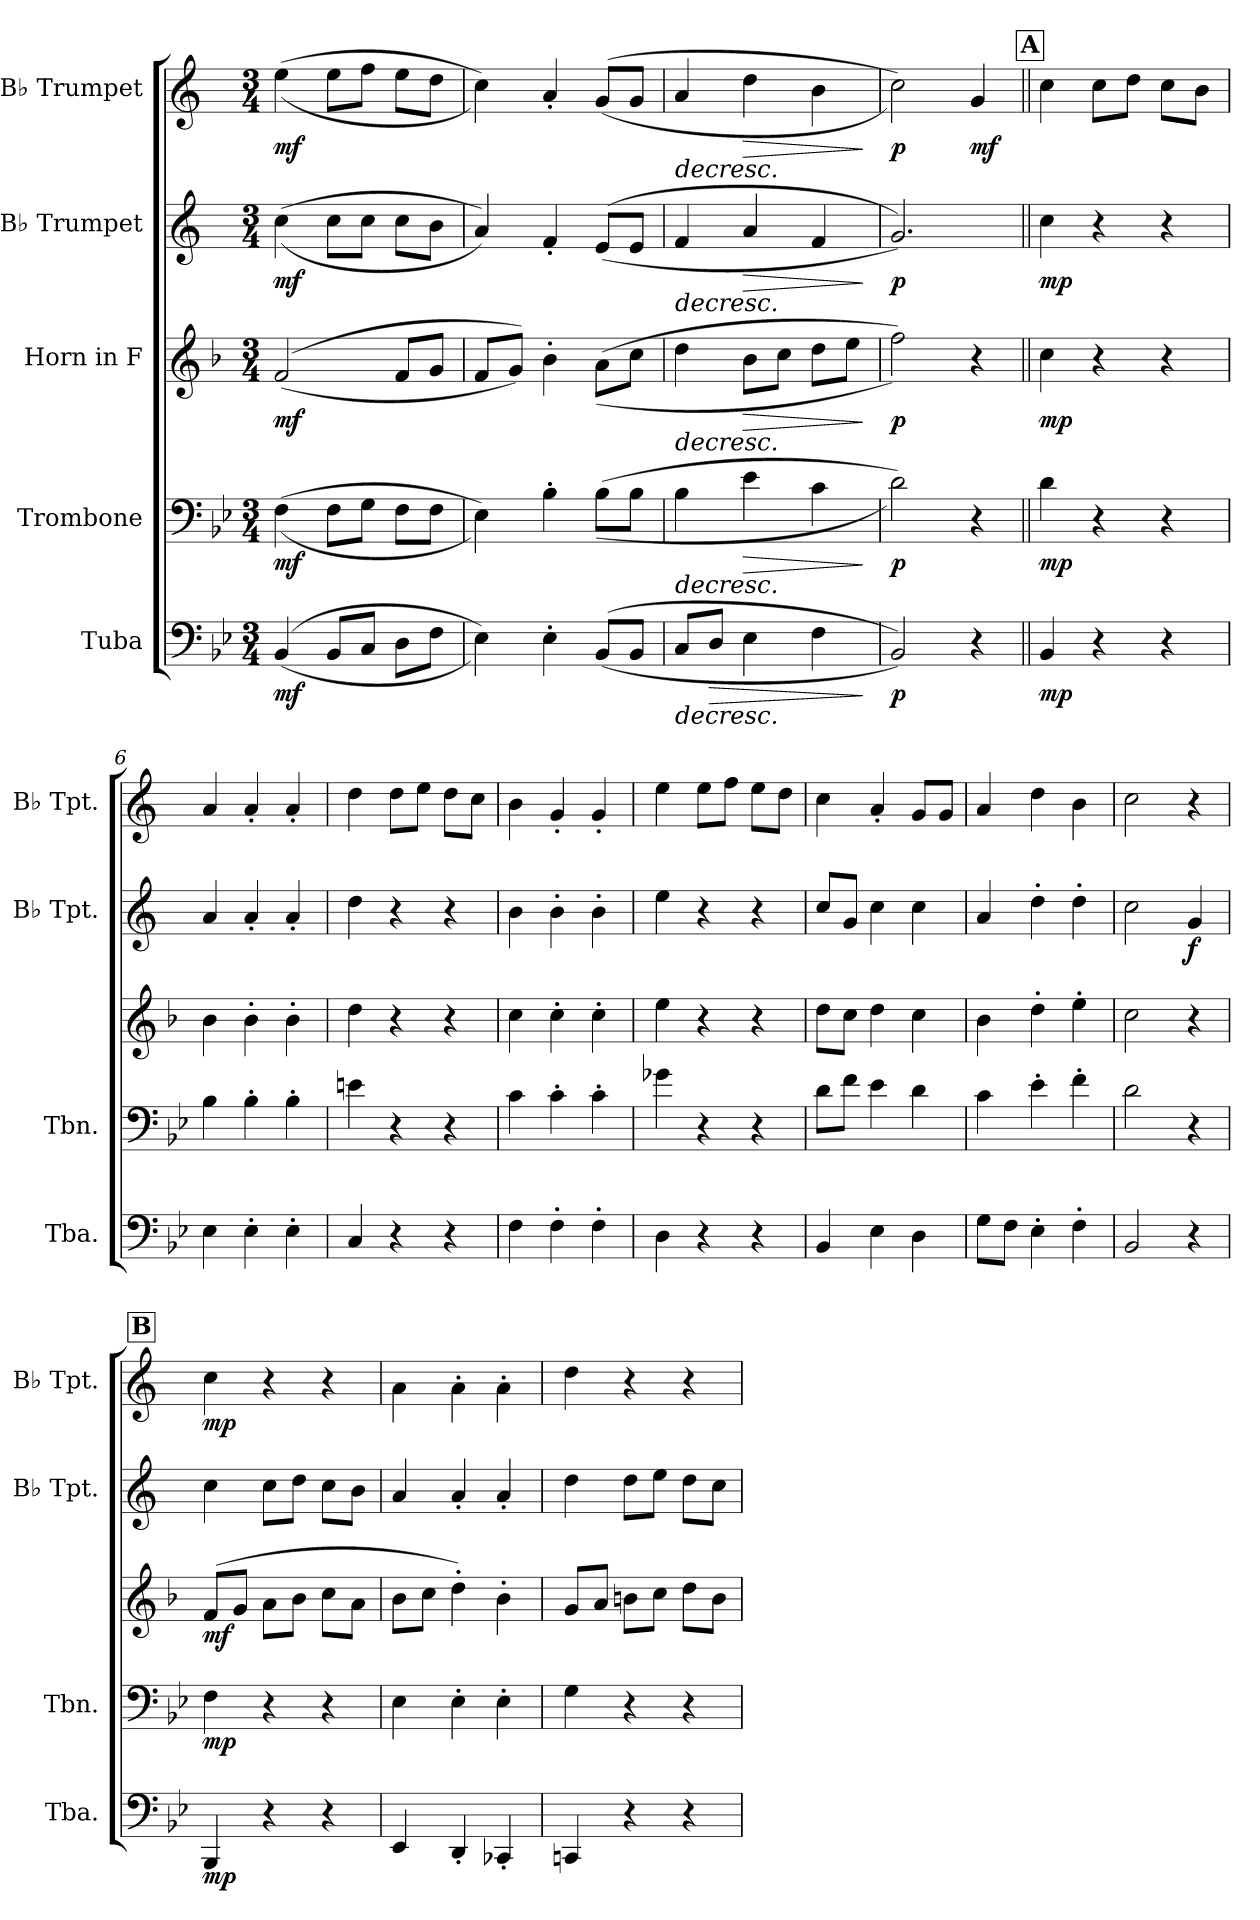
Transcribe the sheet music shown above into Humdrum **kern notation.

**kern	**dynam	**kern	**dynam	**kern	**dynam	**kern	**dynam	**kern	**dynam
*part5	*part5	*part4	*part4	*part3	*part3	*part2	*part2	*part1	*part1
*staff5	*staff5	*staff4	*staff4	*staff3	*staff3	*staff2	*staff2	*staff1	*staff1
*I"Tuba	*	*I"Trombone	*	*I"Horn in F	*	*I"B♭ Trumpet	*	*I"B♭ Trumpet	*
*I'Tba.	*	*I'Tbn.	*	*	*	*I'B♭ Tpt.	*	*I'B♭ Tpt.	*
*clefF4	*	*clefF4	*	*clefG2	*	*clefG2	*	*clefG2	*
*	*	*	*	*ITrd4c7	*	*ITrd1c2	*	*ITrd1c2	*
*k[b-e-]	*	*k[b-e-]	*	*k[b-e-]	*	*k[b-e-]	*	*k[b-e-]	*
*M3/4	*	*M3/4	*	*M3/4	*	*M3/4	*	*M3/4	*
*MM168	*	*MM168	*	*MM168	*	*MM168	*	*MM168	*
=1	=1	=1	=1	=1	=1	=1	=1	=1	=1
!	!LO:DY:b	!	!LO:DY:b	!	!LO:DY:b	!	!LO:DY:b	!	!LO:DY:b
(>(>4BB-/	mf	(>(>4F\	mf	(>(>2B-/	mf	(>(>4b-\	mf	(>(>4dd\	mf
8BB-/L	.	8F\L	.	.	.	8b-\L	.	8dd\L	.
8C/J	.	8G\J	.	.	.	8b-\J	.	8ee-\J	.
8D\L	.	8F\L	.	8B-/L	.	8b-\L	.	8dd\L	.
8F\J	.	8F\J	.	8c/J	.	8a\J	.	8cc\J	.
=2	=2	=2	=2	=2	=2	=2	=2	=2	=2
4E-\))	.	4E-\))	.	8B-/L	.	4g/))	.	4b-\))	.
.	.	.	.	8c/J))	.	.	.	.	.
4E-'\	.	4B-'\	.	4e-'\	.	4e-'/	.	4g'/	.
(>(>8BB-/L	.	(>(>8B-\L	.	(>(>8d\L	.	(>(>8d/L	.	(>(>8f/L	.
8BB-/J	.	8B-\J	.	8f\J	.	8d/J	.	8f/J	.
=3	=3	=3	=3	=3	=3	=3	=3	=3	=3
!	!LO:HP:b	!	!LO:HP:b	!	!LO:HP:b	!	!LO:HP:b	!	!LO:HP:b
8C/L	>	4B-\	>	4g\	>	4e-/	>	4g/	>
!	!LO:HP:b	!	!	!	!	!	!	!	!
8D/J	>	.	.	.	.	.	.	.	.
!	!	!	!LO:HP:b	!	!LO:HP:b	!	!LO:HP:b	!	!LO:HP:b
4E-\	.	4e-\	>	8e-\L	>	4g/	>	4cc\	>
.	.	.	.	8f\J	.	.	.	.	.
4F\	.	4c\	.	8g\L	.	4e-/	.	4a\	.
.	.	.	.	8a\J	.	.	.	.	.
.	] ]	.	] ]	.	] ]	.	] ]	.	] ]
=4	=4	=4	=4	=4	=4	=4	=4	=4	=4
!	!LO:DY:b	!	!LO:DY:b	!	!LO:DY:b	!	!LO:DY:b	!	!LO:DY:b
2BB-/))	p	2d\))	p	2b-\))	p	2.f/))	p	2b-\))	p
!	!	!	!	!	!	!	!	!	!LO:DY:b
4r	.	4r	.	4r	.	.	.	4f/	mf
!!LO:LB:g=z
!!LO:REH:place=s1:a:B:fs=14:t=A
=5||	=5||	=5||	=5||	=5||	=5||	=5||	=5||	=5||	=5||
!	!LO:DY:b	!	!LO:DY:b	!	!LO:DY:b	!	!LO:DY:b	!	!
4BB-/	mp	4d\	mp	4f\	mp	4b-\	mp	4b-\	.
4r	.	4r	.	4r	.	4r	.	8b-\L	.
.	.	.	.	.	.	.	.	8cc\J	.
4r	.	4r	.	4r	.	4r	.	8b-\L	.
.	.	.	.	.	.	.	.	8a\J	.
=6	=6	=6	=6	=6	=6	=6	=6	=6	=6
4E-\	.	4B-\	.	4e-\	.	4g/	.	4g/	.
4E-'\	.	4B-'\	.	4e-'\	.	4g'/	.	4g'/	.
4E-'\	.	4B-'\	.	4e-'\	.	4g'/	.	4g'/	.
=7	=7	=7	=7	=7	=7	=7	=7	=7	=7
4C/	.	4en\	.	4g\	.	4cc\	.	4cc\	.
4r	.	4r	.	4r	.	4r	.	8cc\L	.
.	.	.	.	.	.	.	.	8dd\J	.
4r	.	4r	.	4r	.	4r	.	8cc\L	.
.	.	.	.	.	.	.	.	8b-\J	.
=8	=8	=8	=8	=8	=8	=8	=8	=8	=8
4F\	.	4c\	.	4f\	.	4a\	.	4a\	.
4F'\	.	4c'\	.	4f'\	.	4a'\	.	4f'/	.
4F'\	.	4c'\	.	4f'\	.	4a'\	.	4f'/	.
=9	=9	=9	=9	=9	=9	=9	=9	=9	=9
4D\	.	4g-X\	.	4a\	.	4dd\	.	4dd\	.
4r	.	4r	.	4r	.	4r	.	8dd\L	.
.	.	.	.	.	.	.	.	8ee-\J	.
4r	.	4r	.	4r	.	4r	.	8dd\L	.
.	.	.	.	.	.	.	.	8cc\J	.
=10	=10	=10	=10	=10	=10	=10	=10	=10	=10
4BB-/	.	8d\L	.	8g\L	.	8b-/L	.	4b-\	.
.	.	8f\J	.	8f\J	.	8f/J	.	.	.
4E-\	.	4e-\	.	4g\	.	4b-\	.	4g'/	.
4D\	.	4d\	.	4f\	.	4b-\	.	8f/L	.
.	.	.	.	.	.	.	.	8f/J	.
=11	=11	=11	=11	=11	=11	=11	=11	=11	=11
8G\L	.	4c\	.	4e-\	.	4g/	.	4g/	.
8F\J	.	.	.	.	.	.	.	.	.
4E-'\	.	4e-'\	.	4g'\	.	4cc'\	.	4cc\	.
4F'\	.	4f'\	.	4a'\	.	4cc'\	.	4a\	.
=12	=12	=12	=12	=12	=12	=12	=12	=12	=12
2BB-/	.	2d\	.	2f\	.	2b-\	.	2b-\	.
!	!	!	!	!	!	!	!LO:DY:b	!	!
4r	.	4r	.	4r	.	4f/	f	4r	.
!!LO:PB:g=z
!!LO:REH:place=s1:a:B:fs=14:t=B
=13	=13	=13	=13	=13	=13	=13	=13	=13	=13
!	!LO:DY:b	!	!LO:DY:b	!	!LO:DY:b	!	!	!	!LO:DY:b
4BBB-/	mp	4F\	mp	(>8B-/L	mf	4b-\	.	4b-\	mp
.	.	.	.	8c/J	.	.	.	.	.
4r	.	4r	.	8d\L	.	8b-\L	.	4r	.
.	.	.	.	8e-\J	.	8cc\J	.	.	.
4r	.	4r	.	8f\L	.	8b-\L	.	4r	.
.	.	.	.	8d\J	.	8a\J	.	.	.
=14	=14	=14	=14	=14	=14	=14	=14	=14	=14
4EE-/	.	4E-\	.	8e-\L	.	4g/	.	4g\	.
.	.	.	.	8f\J	.	.	.	.	.
4DD'/	.	4E-'\	.	4g'\)	.	4g'/	.	4g'\	.
4CC-X'/	.	4E-'\	.	4e-'\	.	4g'/	.	4g'\	.
=15	=15	=15	=15	=15	=15	=15	=15	=15	=15
4CCn/	.	4G\	.	8c/L	.	4cc\	.	4cc\	.
.	.	.	.	8d/J	.	.	.	.	.
4r	.	4r	.	8en\L	.	8cc\L	.	4r	.
.	.	.	.	8f\J	.	8dd\J	.	.	.
4r	.	4r	.	8g\L	.	8cc\L	.	4r	.
.	.	.	.	8e\J	.	8b-\J	.	.	.
=	=	=	=	=	=	=	=	=	=
*-	*-	*-	*-	*-	*-	*-	*-	*-	*-
